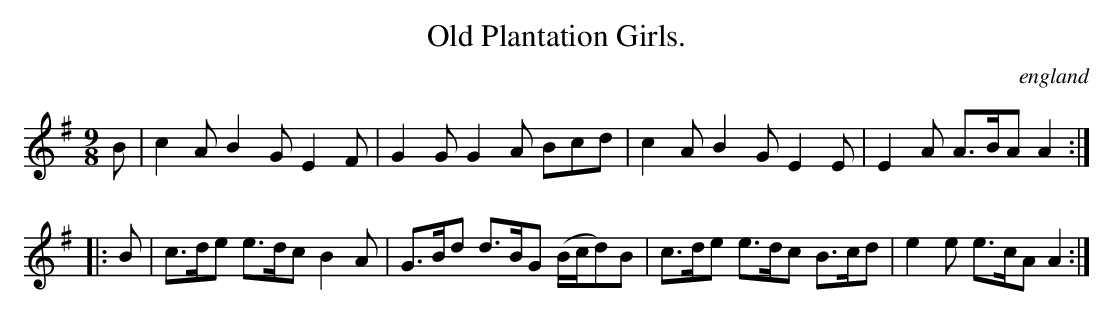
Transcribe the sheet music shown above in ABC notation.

X:1
T:Old Plantation Girls.
O:england
M:9/8
L:1/8
K:ADor
B|c2A  B2G  E2F |G2G  G2A   Bcd    |\
c2A  B2G  E2E |E2A  A>BA  A2    ::
B|c>de e>dc B2A |G>Bd d>BG (B/c/d)B|\
c>de e>dc B>cd|e2e  e>cA  A2    :|
